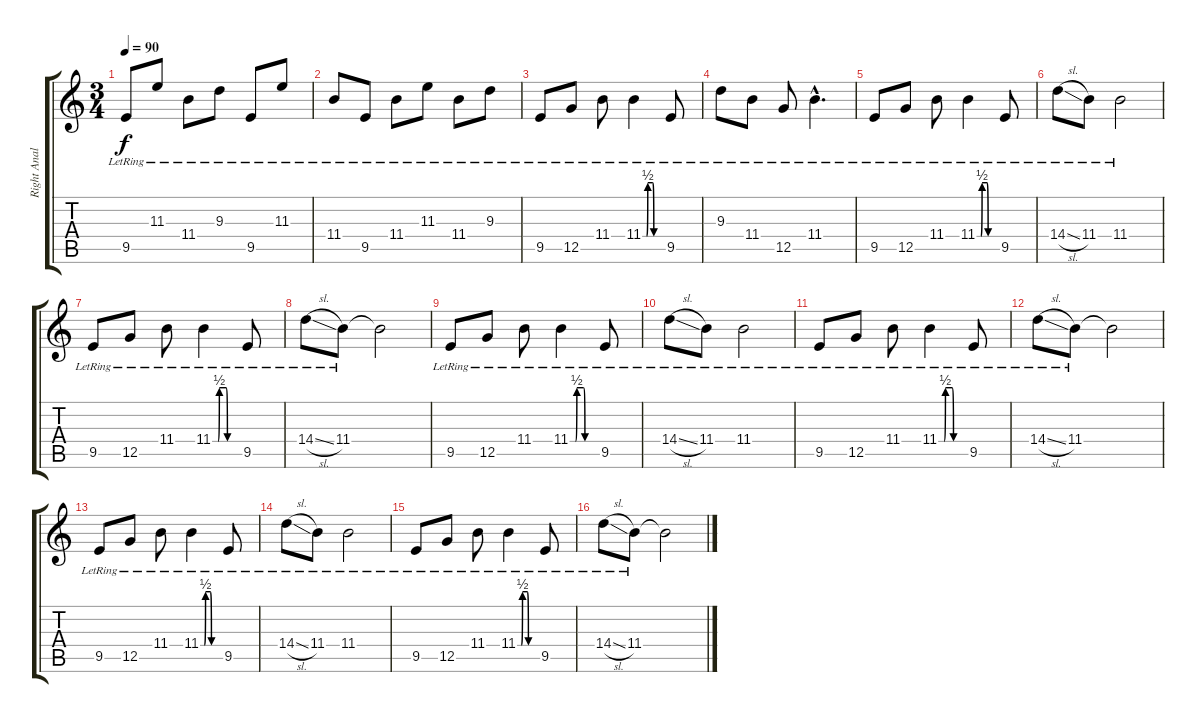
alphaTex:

\track ("Right Analog Stick" "Right Anal") {instrument distortionguitar}
\staff {score tabs}
\tuning (D4 A3 F3 C3 G2 C2) {hide}
\ts (3 4)
\tempo 90
\clef g2
\ks c
9.5{lr}.8{dy f} 11.3{lr}.8 11.4{lr}.8 9.3{lr}.8 9.5{lr}.8 11.3{lr}.8 |
11.4{lr}.8 9.5{lr}.8 11.4{lr}.8 11.3{lr}.8 11.4{lr}.8 9.3{lr}.8 |
9.5{lr}.8 12.5{lr}.8 11.4{lr}.8 11.4{be (custom 0 0 12 0 15 2 30 2 33 0 60 0) lr}.4 9.5{lr}.8 |
9.3{lr}.8 11.4{lr}.8 12.5{lr}.8 11.4{hac lr}.4{d} |
9.5{lr}.8 12.5{lr}.8 11.4{lr}.8 11.4{be (custom 0 0 12 0 15 2 30 2 33 0 60 0) lr}.4 9.5{lr}.8 |
14.4{sl lr}.8 11.4{lr}.8 11.4{lr}.2 |
9.5{lr}.8 12.5{lr}.8 11.4{lr}.8 11.4{be (custom 0 0 12 0 15 2 30 2 33 0 60 0) lr}.4 9.5{lr}.8 |
14.4{sl lr}.8 11.4{lr}.8 11.4{t}.2 |
9.5{lr}.8 12.5{lr}.8 11.4{lr}.8 11.4{be (custom 0 0 12 0 15 2 30 2 33 0 60 0) lr}.4 9.5{lr}.8 |
14.4{sl lr}.8 11.4{lr}.8 11.4{lr}.2 |
9.5{lr}.8 12.5{lr}.8 11.4{lr}.8 11.4{be (custom 0 0 12 0 15 2 30 2 33 0 60 0) lr}.4 9.5{lr}.8 |
14.4{sl lr}.8 11.4{lr}.8 11.4{t}.2 |
9.5{lr}.8 12.5{lr}.8 11.4{lr}.8 11.4{be (custom 0 0 12 0 15 2 30 2 33 0 60 0) lr}.4 9.5{lr}.8 |
14.4{sl lr}.8 11.4{lr}.8 11.4{lr}.2 |
9.5{lr}.8 12.5{lr}.8 11.4{lr}.8 11.4{be (custom 0 0 12 0 15 2 30 2 33 0 60 0) lr}.4 9.5{lr}.8 |
14.4{sl lr}.8 11.4{lr}.8 11.4{t}.2
